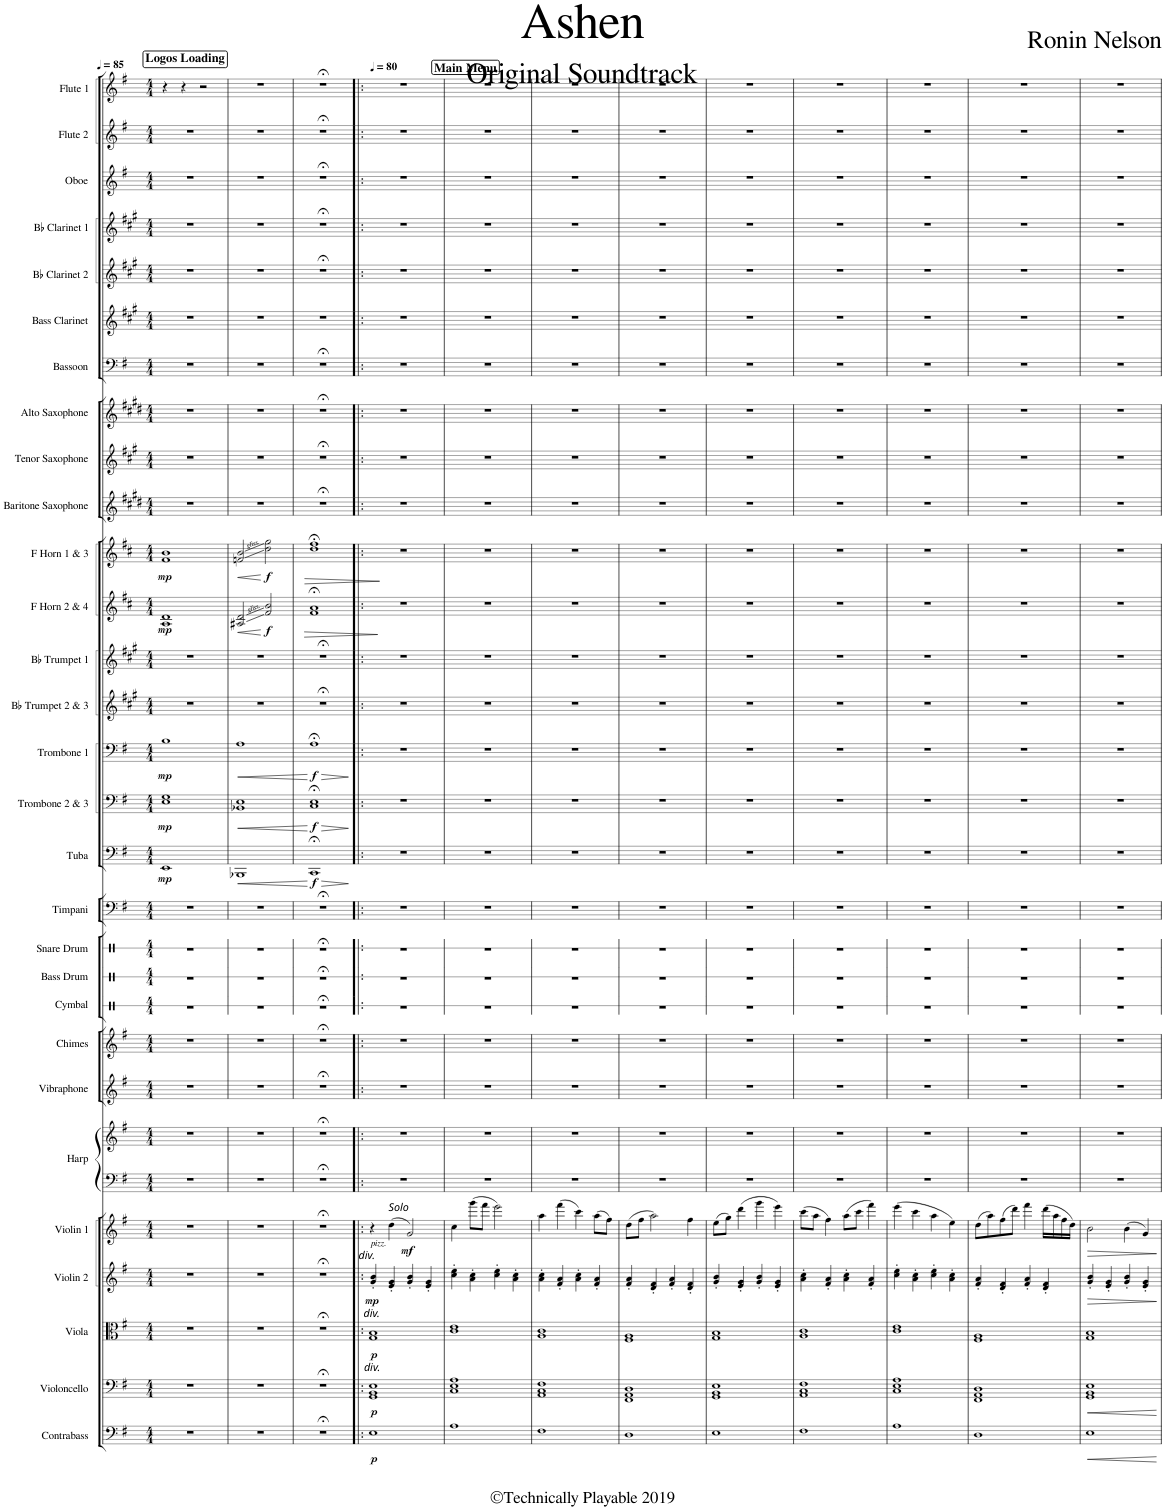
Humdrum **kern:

**kern	**dynam	**kern	**dynam	**kern	**dynam	**kern	**dynam	**kern	**dynam	**kern	**kern	**kern	**kern	**kern	**kern	**kern	**kern	**kern	**dynam	**kern	**dynam	**kern	**dynam	**kern	**kern	**kern	**dynam	**kern	**dynam	**kern	**kern	**kern	**kern	**kern	**kern	**kern	**kern	**kern	**kern
*part29	*part29	*part28	*part28	*part27	*part27	*part26	*part26	*part25	*part25	*part24	*part24	*part23	*part22	*part21	*part20	*part19	*part18	*part17	*part17	*part16	*part16	*part15	*part15	*part14	*part13	*part12	*part12	*part11	*part11	*part10	*part9	*part8	*part7	*part6	*part5	*part4	*part3	*part2	*part1
*staff30	*staff30	*staff29	*staff29	*staff28	*staff28	*staff27	*staff27	*staff26	*staff26	*staff25	*staff24	*staff23	*staff22	*staff21	*staff20	*staff19	*staff18	*staff17	*staff17	*staff16	*staff16	*staff15	*staff15	*staff14	*staff13	*staff12	*staff12	*staff11	*staff11	*staff10	*staff9	*staff8	*staff7	*staff6	*staff5	*staff4	*staff3	*staff2	*staff1
*I"Contrabass	*	*I"Violoncello	*	*I"Viola	*	*I"Violin 2	*	*I"Violin 1	*	*I"Harp	*	*I"Vibraphone	*I"Chimes	*I"Cymbal	*I"Bass Drum	*I"Snare Drum	*I"Timpani	*I"Tuba	*	*I"Trombone 2 &amp; 3	*	*I"Trombone 1	*	*I"Bb Trumpet 2 &amp; 3	*I"Bb Trumpet 1	*I"F Horn 2 &amp; 4	*	*I"F Horn 1 &amp; 3	*	*I"Baritone Saxophone	*I"Tenor Saxophone	*I"Alto Saxophone	*I"Bassoon	*I"Bass Clarinet	*I"Bb Clarinet 2	*I"Bb Clarinet 1	*I"Oboe	*I"Flute 2	*I"Flute 1
*I'Cb.	*	*I'Vc.	*	*I'Vla.	*	*I'Vln. 2	*	*I'Vln. 1	*	*I'Hrp.	*	*I'Vib.	*I'Cme.	*I'Cym.	*I'B. Dr.	*I'Sn. Dr.	*I'Timp.	*I'Tba.	*	*I'Tbn. 2 3	*	*I'Tbn. 1	*	*I'Bb Tpt. 2 3	*I'Bb Tpt. 1	*I'F Hn. 2 4	*	*I'F Hn. 1 3	*	*I'Bar. Sax.	*I'T. Sax.	*I'A. Sax.	*I'Bsn.	*I'B. Cl.	*I'Bb Cl. 2	*I'Bb Cl. 1	*I'Ob.	*I'Fl. 2	*I'Fl. 1
*	*	*	*	*	*	*	*	*	*	*	*	*	*	*stria1	*stria1	*stria1	*	*	*	*	*	*	*	*	*	*	*	*	*	*	*	*	*	*	*	*	*	*	*
*clefF4	*	*clefF4	*	*clefC3	*	*clefG2	*	*clefG2	*	*clefF4	*clefG2	*clefG2	*clefG2	*clefX	*clefX	*clefX	*clefF4	*clefF4	*	*clefF4	*	*clefF4	*	*clefG2	*clefG2	*clefG2	*	*clefG2	*	*clefG2	*clefG2	*clefG2	*clefF4	*clefG2	*clefG2	*clefG2	*clefG2	*clefG2	*clefG2
*Trd7c12	*	*	*	*	*	*	*	*	*	*	*	*	*	*	*	*	*	*	*	*Trd1c2	*	*Trd1c2	*	*Trd1c2	*Trd1c2	*Trd4c7	*	*Trd4c7	*	*Trd12c21	*Trd8c14	*Trd5c9	*	*Trd8c14	*Trd1c2	*Trd1c2	*	*	*
*k[f#]	*	*k[f#]	*	*k[f#]	*	*k[f#]	*	*k[f#]	*	*k[f#]	*k[f#]	*k[f#]	*k[f#]	*k[]	*k[]	*k[]	*k[f#]	*k[f#]	*	*k[f#]	*	*k[f#]	*	*k[f#c#g#]	*k[f#c#g#]	*k[f#c#]	*	*k[f#c#]	*	*k[f#c#g#d#]	*k[f#c#g#]	*k[f#c#g#d#]	*k[f#]	*k[f#c#g#]	*k[f#c#g#]	*k[f#c#g#]	*k[f#]	*k[f#]	*k[f#]
*M4/4	*	*M4/4	*	*M4/4	*	*M4/4	*	*M4/4	*	*M4/4	*M4/4	*M4/4	*M4/4	*M4/4	*M4/4	*M4/4	*M4/4	*M4/4	*	*M4/4	*	*M4/4	*	*M4/4	*M4/4	*M4/4	*	*M4/4	*	*M4/4	*M4/4	*M4/4	*M4/4	*M4/4	*M4/4	*M4/4	*M4/4	*M4/4	*M4/4
*MM85	*	*MM85	*	*MM85	*	*MM85	*	*MM85	*	*MM85	*MM85	*MM85	*MM85	*MM85	*MM85	*MM85	*MM85	*MM85	*	*MM85	*	*MM85	*	*MM85	*MM85	*MM85	*	*MM85	*	*MM85	*MM85	*MM85	*MM85	*MM85	*MM85	*MM85	*MM85	*MM85	*MM85
=1	=1	=1	=1	=1	=1	=1	=1	=1	=1	=1	=1	=1	=1	=1	=1	=1	=1	=1	=1	=1	=1	=1	=1	=1	=1	=1	=1	=1	=1	=1	=1	=1	=1	=1	=1	=1	=1	=1	=1
!	!	!	!	!	!	!	!	!	!	!	!	!	!	!	!	!	!	!	!	!	!	!	!	!	!	!	!	!	!	!	!	!	!	!	!	!	!	!	!LO:TX:a:B:t=Logos Loading
!	!	!	!	!	!	!	!	!	!	!	!	!	!	!	!	!	!	!	!LO:DY:b	!	!LO:DY:b	!	!LO:DY:b	!	!	!	!LO:DY:b	!	!LO:DY:b	!	!	!	!	!	!	!	!	!	!
1r	.	1r	.	1r	.	1r	.	1r	.	1r	1r	1r	1r	1r	1r	1r	1r	1EE	mp	1E 1G	mp	1B	mp	1r	1r	1A 1d	mp	1f# 1b	mp	1r	1r	1r	1r	1r	1r	1r	1r	1r	4r
.	.	.	.	.	.	.	.	.	.	.	.	.	.	.	.	.	.	.	.	.	.	.	.	.	.	.	.	.	.	.	.	.	.	.	.	.	.	.	4r
.	.	.	.	.	.	.	.	.	.	.	.	.	.	.	.	.	.	.	.	.	.	.	.	.	.	.	.	.	.	.	.	.	.	.	.	.	.	.	2r
=2	=2	=2	=2	=2	=2	=2	=2	=2	=2	=2	=2	=2	=2	=2	=2	=2	=2	=2	=2	=2	=2	=2	=2	=2	=2	=2	=2	=2	=2	=2	=2	=2	=2	=2	=2	=2	=2	=2	=2
!	!	!	!	!	!	!	!	!	!	!	!	!	!	!	!	!	!	!	!LO:HP:b	!	!LO:HP:b	!	!LO:HP:b	!	!	!	!LO:HP:b	!	!LO:HP:b	!	!	!	!	!	!	!	!	!	!
1r	.	1r	.	1r	.	1r	.	1r	.	1r	1r	1r	1r	1r	1r	1r	1r	1BBB-X	<	1BB-X 1E	<	1A	<	1r	1r	2A#X/ 2d/	<	2fn/ 2b/	<	1r	1r	1r	1r	1r	1r	1r	1r	1r	1r
!	!	!	!	!	!	!	!	!	!	!	!	!	!	!	!	!	!	!	!	!	!	!	!	!	!	!	!LO:DY:n=1:b	!	!LO:DY:n=1:b	!	!	!	!	!	!	!	!	!	!
.	.	.	.	.	.	.	.	.	.	.	.	.	.	.	.	.	.	.	.	.	.	.	.	.	.	2f#/ 2b/	[ f	2dd\ 2gg\	[ f	.	.	.	.	.	.	.	.	.	.
.	.	.	.	.	.	.	.	.	.	.	.	.	.	.	.	.	.	.	[	.	[	.	[	.	.	.	.	.	.	.	.	.	.	.	.	.	.	.	.
=3	=3	=3	=3	=3	=3	=3	=3	=3	=3	=3	=3	=3	=3	=3	=3	=3	=3	=3	=3	=3	=3	=3	=3	=3	=3	=3	=3	=3	=3	=3	=3	=3	=3	=3	=3	=3	=3	=3	=3
!	!	!	!	!	!	!	!	!	!	!	!	!	!	!	!	!	!	!	!LO:HP:b	!	!LO:HP:b	!	!LO:HP:b	!	!	!	!LO:HP:b	!	!LO:HP:b	!	!	!	!	!	!	!	!	!	!
!	!	!	!	!	!	!	!	!	!	!	!	!	!	!	!	!	!	!	!LO:DY:n=1:b	!	!LO:DY:n=1:b	!	!LO:DY:n=1:b	!	!	!	!	!	!	!	!	!	!	!	!	!	!	!	!
1r;<	.	1r;<	.	1r;<	.	1r;<	.	1r;<	.	1r;<	1r;<	1r;<	1r;<	1r;<	1r;<	1r;<	1r;<	1CC;<	> f	1C;< 1E;<	> f	1A;<	> f	1r;<	1r;<	1f#;< 1a;<	>	1dd;< 1ff#;<	>	1r;<	1r;<	1r;<	1r;<	1r	1r;<	1r;<	1r;<	1r;<	1r;<
.	.	.	.	.	.	.	.	.	.	.	.	.	.	.	.	.	.	.	]	.	]	.	]	.	.	.	]	.	]	.	.	.	.	.	.	.	.	.	.
=4!|:	=4!|:	=4!|:	=4!|:	=4!|:	=4!|:	=4!|:	=4!|:	=4!|:	=4!|:	=4!|:	=4!|:	=4!|:	=4!|:	=4!|:	=4!|:	=4!|:	=4!|:	=4!|:	=4!|:	=4!|:	=4!|:	=4!|:	=4!|:	=4!|:	=4!|:	=4!|:	=4!|:	=4!|:	=4!|:	=4!|:	=4!|:	=4!|:	=4!|:	=4!|:	=4!|:	=4!|:	=4!|:	=4!|:	=4!|:
*	*	*	*	*	*	*	*	*	*	*	*	*	*	*	*	*	*	*	*	*	*	*	*	*	*	*	*	*	*	*	*	*	*	*	*	*	*	*	*MM80
!	!	!	!	!	!	!	!	!	!	!	!	!	!	!	!	!	!	!	!	!	!	!	!	!	!	!	!	!	!	!	!	!	!	!	!	!	!	!	!LO:TX:a:B:t=Main Menu
!	!	!	!	!	!	!LO:TX:a:i:t=div.	!	!	!	!	!	!	!	!	!	!	!	!	!	!	!	!	!	!	!	!	!	!	!	!	!	!	!	!	!	!	!	!	!
!	!	!	!	!	!	!LO:TX:a:i:t=pizz.	!	!	!	!	!	!	!	!	!	!	!	!	!	!	!	!	!	!	!	!	!	!	!	!	!	!	!	!	!	!	!	!	!
!	!	!	!	!LO:TX:a:i:t=div.	!	!	!	!	!	!	!	!	!	!	!	!	!	!	!	!	!	!	!	!	!	!	!	!	!	!	!	!	!	!	!	!	!	!	!
!	!	!LO:TX:a:i:t=div.	!	!	!	!	!	!	!	!	!	!	!	!	!	!	!	!	!	!	!	!	!	!	!	!	!	!	!	!	!	!	!	!	!	!	!	!	!
!	!LO:DY:b	!	!LO:DY:b	!	!LO:DY:b	!	!LO:DY:b	!	!	!	!	!	!	!	!	!	!	!	!	!	!	!	!	!	!	!	!	!	!	!	!	!	!	!	!	!	!	!	!
1E	p	1GG 1BB 1E	p	1G 1B	p	4g/' 4b/'	mp	4r	.	1r	1r	1r	1r	1r	1r	1r	1r	1r	.	1r	.	1r	.	1r	1r	1r	.	1r	.	1r	1r	1r	1r	1r	1r	1r	1r	1r	1r
!	!	!	!	!	!	!	!	!LO:TX:a:i:t=Solo	!	!	!	!	!	!	!	!	!	!	!	!	!	!	!	!	!	!	!	!	!	!	!	!	!	!	!	!	!	!	!
.	.	.	.	.	.	4e/' 4g/'	.	(4dd\	.	.	.	.	.	.	.	.	.	.	.	.	.	.	.	.	.	.	.	.	.	.	.	.	.	.	.	.	.	.	.
!	!	!	!	!	!	!	!	!	!LO:DY:b	!	!	!	!	!	!	!	!	!	!	!	!	!	!	!	!	!	!	!	!	!	!	!	!	!	!	!	!	!	!
.	.	.	.	.	.	4g/' 4b/'	.	2g/)	mf	.	.	.	.	.	.	.	.	.	.	.	.	.	.	.	.	.	.	.	.	.	.	.	.	.	.	.	.	.	.
.	.	.	.	.	.	4e/' 4g/'	.	.	.	.	.	.	.	.	.	.	.	.	.	.	.	.	.	.	.	.	.	.	.	.	.	.	.	.	.	.	.	.	.
=5	=5	=5	=5	=5	=5	=5	=5	=5	=5	=5	=5	=5	=5	=5	=5	=5	=5	=5	=5	=5	=5	=5	=5	=5	=5	=5	=5	=5	=5	=5	=5	=5	=5	=5	=5	=5	=5	=5	=5
1A	.	1C 1E 1A	.	1c 1e	.	4cc\' 4ee\'	.	4cc\	.	1r	1r	1r	1r	1r	1r	1r	1r	1r	.	1r	.	1r	.	1r	1r	1r	.	1r	.	1r	1r	1r	1r	1r	1r	1r	1r	1r	1r
.	.	.	.	.	.	4a\' 4cc\'	.	(8ggg\L	.	.	.	.	.	.	.	.	.	.	.	.	.	.	.	.	.	.	.	.	.	.	.	.	.	.	.	.	.	.	.
.	.	.	.	.	.	.	.	8fff#\J	.	.	.	.	.	.	.	.	.	.	.	.	.	.	.	.	.	.	.	.	.	.	.	.	.	.	.	.	.	.	.
.	.	.	.	.	.	4cc\' 4ee\'	.	2eee\)	.	.	.	.	.	.	.	.	.	.	.	.	.	.	.	.	.	.	.	.	.	.	.	.	.	.	.	.	.	.	.
.	.	.	.	.	.	4a\' 4cc\'	.	.	.	.	.	.	.	.	.	.	.	.	.	.	.	.	.	.	.	.	.	.	.	.	.	.	.	.	.	.	.	.	.
=6	=6	=6	=6	=6	=6	=6	=6	=6	=6	=6	=6	=6	=6	=6	=6	=6	=6	=6	=6	=6	=6	=6	=6	=6	=6	=6	=6	=6	=6	=6	=6	=6	=6	=6	=6	=6	=6	=6	=6
1F#	.	1AA 1C 1F#	.	1A 1c	.	4a\' 4cc\'	.	4aa\	.	1r	1r	1r	1r	1r	1r	1r	1r	1r	.	1r	.	1r	.	1r	1r	1r	.	1r	.	1r	1r	1r	1r	1r	1r	1r	1r	1r	1r
.	.	.	.	.	.	4f#/' 4a/'	.	(4fff#\	.	.	.	.	.	.	.	.	.	.	.	.	.	.	.	.	.	.	.	.	.	.	.	.	.	.	.	.	.	.	.
.	.	.	.	.	.	4a\' 4cc\'	.	4ccc\)	.	.	.	.	.	.	.	.	.	.	.	.	.	.	.	.	.	.	.	.	.	.	.	.	.	.	.	.	.	.	.
.	.	.	.	.	.	4f#/' 4a/'	.	(8aa\L	.	.	.	.	.	.	.	.	.	.	.	.	.	.	.	.	.	.	.	.	.	.	.	.	.	.	.	.	.	.	.
.	.	.	.	.	.	.	.	8ff#\J)	.	.	.	.	.	.	.	.	.	.	.	.	.	.	.	.	.	.	.	.	.	.	.	.	.	.	.	.	.	.	.
=7	=7	=7	=7	=7	=7	=7	=7	=7	=7	=7	=7	=7	=7	=7	=7	=7	=7	=7	=7	=7	=7	=7	=7	=7	=7	=7	=7	=7	=7	=7	=7	=7	=7	=7	=7	=7	=7	=7	=7
1D	.	1FF# 1AA 1D	.	1F# 1A	.	4f#/' 4a/'	.	(8dd\L	.	1r	1r	1r	1r	1r	1r	1r	1r	1r	.	1r	.	1r	.	1r	1r	1r	.	1r	.	1r	1r	1r	1r	1r	1r	1r	1r	1r	1r
.	.	.	.	.	.	.	.	8ff#\J	.	.	.	.	.	.	.	.	.	.	.	.	.	.	.	.	.	.	.	.	.	.	.	.	.	.	.	.	.	.	.
.	.	.	.	.	.	4d/' 4f#/'	.	2aa\)	.	.	.	.	.	.	.	.	.	.	.	.	.	.	.	.	.	.	.	.	.	.	.	.	.	.	.	.	.	.	.
.	.	.	.	.	.	4f#/' 4a/'	.	.	.	.	.	.	.	.	.	.	.	.	.	.	.	.	.	.	.	.	.	.	.	.	.	.	.	.	.	.	.	.	.
.	.	.	.	.	.	4d/' 4f#/'	.	4ff#\	.	.	.	.	.	.	.	.	.	.	.	.	.	.	.	.	.	.	.	.	.	.	.	.	.	.	.	.	.	.	.
=8	=8	=8	=8	=8	=8	=8	=8	=8	=8	=8	=8	=8	=8	=8	=8	=8	=8	=8	=8	=8	=8	=8	=8	=8	=8	=8	=8	=8	=8	=8	=8	=8	=8	=8	=8	=8	=8	=8	=8
1E	.	1GG 1BB 1E	.	1G 1B	.	4g/' 4b/'	.	(8ee\L	.	1r	1r	1r	1r	1r	1r	1r	1r	1r	.	1r	.	1r	.	1r	1r	1r	.	1r	.	1r	1r	1r	1r	1r	1r	1r	1r	1r	1r
.	.	.	.	.	.	.	.	8gg\J)	.	.	.	.	.	.	.	.	.	.	.	.	.	.	.	.	.	.	.	.	.	.	.	.	.	.	.	.	.	.	.
.	.	.	.	.	.	4e/' 4g/'	.	(4ddd\	.	.	.	.	.	.	.	.	.	.	.	.	.	.	.	.	.	.	.	.	.	.	.	.	.	.	.	.	.	.	.
.	.	.	.	.	.	4g/' 4b/'	.	4ggg\	.	.	.	.	.	.	.	.	.	.	.	.	.	.	.	.	.	.	.	.	.	.	.	.	.	.	.	.	.	.	.
.	.	.	.	.	.	4e/' 4g/'	.	4eee\)	.	.	.	.	.	.	.	.	.	.	.	.	.	.	.	.	.	.	.	.	.	.	.	.	.	.	.	.	.	.	.
=9	=9	=9	=9	=9	=9	=9	=9	=9	=9	=9	=9	=9	=9	=9	=9	=9	=9	=9	=9	=9	=9	=9	=9	=9	=9	=9	=9	=9	=9	=9	=9	=9	=9	=9	=9	=9	=9	=9	=9
1F#	.	1AA 1C 1F#	.	1A 1c	.	4a\' 4cc\'	.	(8ccc\L	.	1r	1r	1r	1r	1r	1r	1r	1r	1r	.	1r	.	1r	.	1r	1r	1r	.	1r	.	1r	1r	1r	1r	1r	1r	1r	1r	1r	1r
.	.	.	.	.	.	.	.	8aa\J	.	.	.	.	.	.	.	.	.	.	.	.	.	.	.	.	.	.	.	.	.	.	.	.	.	.	.	.	.	.	.
.	.	.	.	.	.	4f#/' 4a/'	.	4ff#\)	.	.	.	.	.	.	.	.	.	.	.	.	.	.	.	.	.	.	.	.	.	.	.	.	.	.	.	.	.	.	.
.	.	.	.	.	.	4a\' 4cc\'	.	(8aa\L	.	.	.	.	.	.	.	.	.	.	.	.	.	.	.	.	.	.	.	.	.	.	.	.	.	.	.	.	.	.	.
.	.	.	.	.	.	.	.	8ccc\J	.	.	.	.	.	.	.	.	.	.	.	.	.	.	.	.	.	.	.	.	.	.	.	.	.	.	.	.	.	.	.
.	.	.	.	.	.	4f#/' 4a/'	.	4fff#\)	.	.	.	.	.	.	.	.	.	.	.	.	.	.	.	.	.	.	.	.	.	.	.	.	.	.	.	.	.	.	.
=10	=10	=10	=10	=10	=10	=10	=10	=10	=10	=10	=10	=10	=10	=10	=10	=10	=10	=10	=10	=10	=10	=10	=10	=10	=10	=10	=10	=10	=10	=10	=10	=10	=10	=10	=10	=10	=10	=10	=10
1A	.	1C 1E 1A	.	1c 1e	.	4cc\' 4ee\'	.	(4eee\	.	1r	1r	1r	1r	1r	1r	1r	1r	1r	.	1r	.	1r	.	1r	1r	1r	.	1r	.	1r	1r	1r	1r	1r	1r	1r	1r	1r	1r
.	.	.	.	.	.	4a\' 4cc\'	.	4ccc\	.	.	.	.	.	.	.	.	.	.	.	.	.	.	.	.	.	.	.	.	.	.	.	.	.	.	.	.	.	.	.
.	.	.	.	.	.	4cc\' 4ee\'	.	4aa\	.	.	.	.	.	.	.	.	.	.	.	.	.	.	.	.	.	.	.	.	.	.	.	.	.	.	.	.	.	.	.
.	.	.	.	.	.	4a\' 4cc\'	.	4ee\)	.	.	.	.	.	.	.	.	.	.	.	.	.	.	.	.	.	.	.	.	.	.	.	.	.	.	.	.	.	.	.
=11	=11	=11	=11	=11	=11	=11	=11	=11	=11	=11	=11	=11	=11	=11	=11	=11	=11	=11	=11	=11	=11	=11	=11	=11	=11	=11	=11	=11	=11	=11	=11	=11	=11	=11	=11	=11	=11	=11	=11
1D	.	1FF# 1AA 1D	.	1F# 1A	.	4f#/' 4a/'	.	(8dd\L	.	1r	1r	1r	1r	1r	1r	1r	1r	1r	.	1r	.	1r	.	1r	1r	1r	.	1r	.	1r	1r	1r	1r	1r	1r	1r	1r	1r	1r
.	.	.	.	.	.	.	.	8aa\)	.	.	.	.	.	.	.	.	.	.	.	.	.	.	.	.	.	.	.	.	.	.	.	.	.	.	.	.	.	.	.
.	.	.	.	.	.	4d/' 4f#/'	.	(8ff#\	.	.	.	.	.	.	.	.	.	.	.	.	.	.	.	.	.	.	.	.	.	.	.	.	.	.	.	.	.	.	.
.	.	.	.	.	.	.	.	8ddd\J)	.	.	.	.	.	.	.	.	.	.	.	.	.	.	.	.	.	.	.	.	.	.	.	.	.	.	.	.	.	.	.
.	.	.	.	.	.	4f#/' 4a/'	.	4fff#\	.	.	.	.	.	.	.	.	.	.	.	.	.	.	.	.	.	.	.	.	.	.	.	.	.	.	.	.	.	.	.
.	.	.	.	.	.	4d/' 4f#/'	.	(16ddd\LL	.	.	.	.	.	.	.	.	.	.	.	.	.	.	.	.	.	.	.	.	.	.	.	.	.	.	.	.	.	.	.
.	.	.	.	.	.	.	.	16aa\	.	.	.	.	.	.	.	.	.	.	.	.	.	.	.	.	.	.	.	.	.	.	.	.	.	.	.	.	.	.	.
.	.	.	.	.	.	.	.	16ff#\	.	.	.	.	.	.	.	.	.	.	.	.	.	.	.	.	.	.	.	.	.	.	.	.	.	.	.	.	.	.	.
.	.	.	.	.	.	.	.	16dd\JJ)	.	.	.	.	.	.	.	.	.	.	.	.	.	.	.	.	.	.	.	.	.	.	.	.	.	.	.	.	.	.	.
=12	=12	=12	=12	=12	=12	=12	=12	=12	=12	=12	=12	=12	=12	=12	=12	=12	=12	=12	=12	=12	=12	=12	=12	=12	=12	=12	=12	=12	=12	=12	=12	=12	=12	=12	=12	=12	=12	=12	=12
!	!LO:HP:b	!	!LO:HP:b	!	!	!	!LO:HP:b	!	!LO:HP:b	!	!	!	!	!	!	!	!	!	!	!	!	!	!	!	!	!	!	!	!	!	!	!	!	!	!	!	!	!	!
1E	<	1GG 1BB 1E	<	1G 1B	.	4g/' 4b/'	>	2b\	>	1r	1r	1r	1r	1r	1r	1r	1r	1r	.	1r	.	1r	.	1r	1r	1r	.	1r	.	1r	1r	1r	1r	1r	1r	1r	1r	1r	1r
.	.	.	.	.	.	4e/' 4g/'	.	.	.	.	.	.	.	.	.	.	.	.	.	.	.	.	.	.	.	.	.	.	.	.	.	.	.	.	.	.	.	.	.
.	.	.	.	.	.	4g/' 4b/'	.	(4b\	.	.	.	.	.	.	.	.	.	.	.	.	.	.	.	.	.	.	.	.	.	.	.	.	.	.	.	.	.	.	.
.	.	.	.	.	.	4e/' 4g/'	.	4g/)	.	.	.	.	.	.	.	.	.	.	.	.	.	.	.	.	.	.	.	.	.	.	.	.	.	.	.	.	.	.	.
.	[	.	[	.	.	.	]	.	]	.	.	.	.	.	.	.	.	.	.	.	.	.	.	.	.	.	.	.	.	.	.	.	.	.	.	.	.	.	.
=	=	=	=	=	=	=	=	=	=	=	=	=	=	=	=	=	=	=	=	=	=	=	=	=	=	=	=	=	=	=	=	=	=	=	=	=	=	=	=
*-	*-	*-	*-	*-	*-	*-	*-	*-	*-	*-	*-	*-	*-	*-	*-	*-	*-	*-	*-	*-	*-	*-	*-	*-	*-	*-	*-	*-	*-	*-	*-	*-	*-	*-	*-	*-	*-	*-	*-
